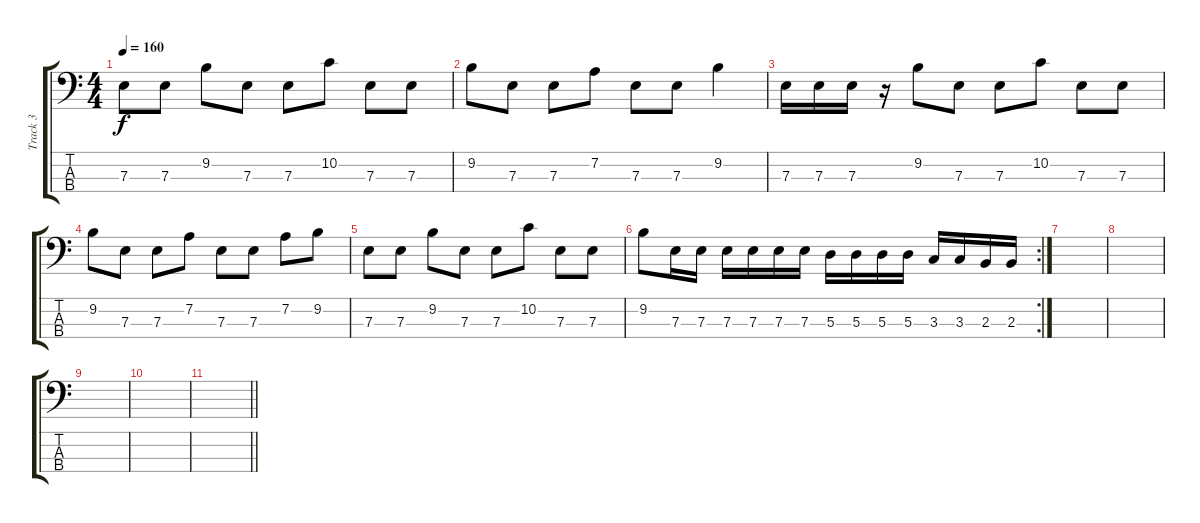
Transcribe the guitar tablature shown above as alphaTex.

\track ("Track 3" "Track 3") {instrument electricbassfinger}
\staff {score tabs}
\tuning (G2 D2 A1 E1) {hide}
\ts (4 4)
\tempo 160
\clef f4
\ks c
7.3.8{dy f} 7.3.8 9.2.8 7.3.8 7.3.8 10.2.8 7.3.8 7.3.8 |
9.2.8 7.3.8 7.3.8 7.2.8 7.3.8 7.3.8 9.2.4 |
7.3.16 7.3.16 7.3.16 r.16 9.2.8 7.3.8 7.3.8 10.2.8 7.3.8 7.3.8 |
9.2.8 7.3.8 7.3.8 7.2.8 7.3.8 7.3.8 7.2.8 9.2.8 |
7.3.8 7.3.8 9.2.8 7.3.8 7.3.8 10.2.8 7.3.8 7.3.8 |
\rc 2
9.2.8 7.3.16 7.3.16 7.3.16 7.3.16 7.3.16 7.3.16 5.3.16 5.3.16 5.3.16 5.3.16 3.3.16 3.3.16 2.3.16 2.3.16 |
|
|
|
|
\barLineRight lightlight
